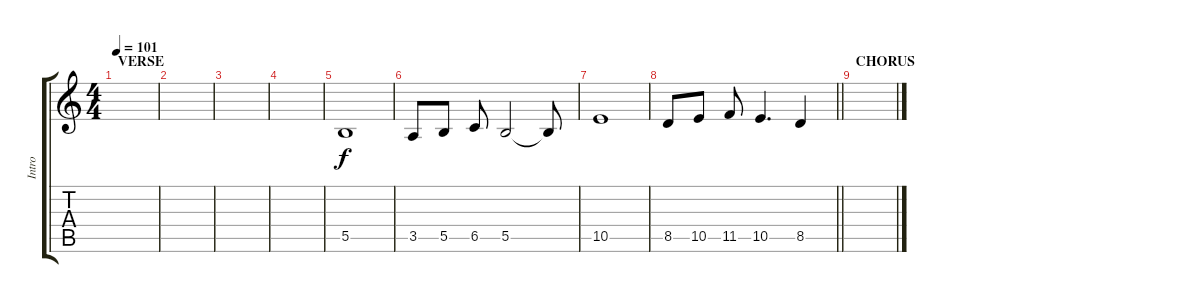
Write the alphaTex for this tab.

\track ("Intro" "Intro") {mute instrument pad8sweep}
\staff {score tabs}
\tuning (Db5 Ab4 E4 B3 Gb3 B2) {hide}
\ts (4 4)
\section ("" "VERSE")
\tempo 101
\clef g2
\ks c
|
|
|
|
5.5.1 |
3.5.8{dy f} 5.5.8 6.5.8 5.5.2 5.5{t}.8 |
10.5.1 |
\barLineRight lightlight
8.5.8 10.5.8 11.5.8 10.5.4{d} 8.5.4 |
\section ("" "CHORUS")
